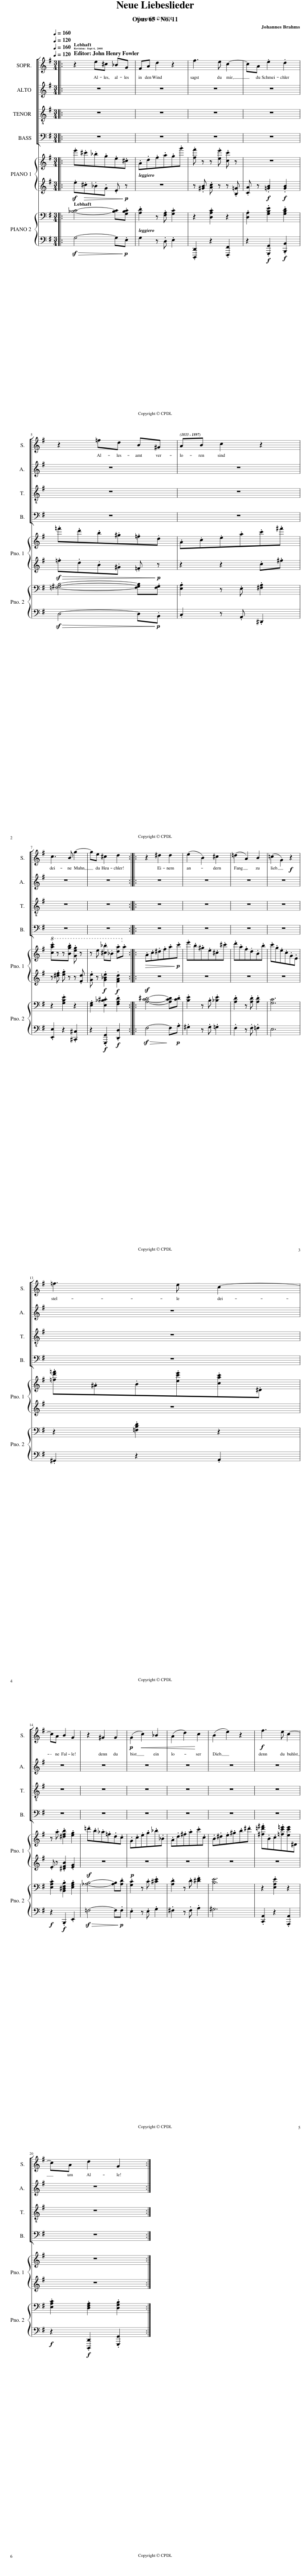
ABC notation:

X:1
%%score [ 1 ] { 2 | 3 } { 4 | 5 }
L:1/8
Q:1/4=160
M:3/4
I:linebreak $
K:G
V:1 treble
V:2 treble
V:3 treble
V:4 bass
V:5 bass
V:1
|: z2 e^c _BG | FA d2 z2 | f3 e c2- | cA .e2 .d2 |$ z2 =fd B^G | %5
 AB c2 z2 |$ c3 B g2- | ge ^c2 d2 :: z2 ^d2 d2 | (e2 B2) ^c2 | %10
 (=d2 A2) B2 | (=c2 G2)!f! z2 |$ =f3 e c2- |$ cA B2 G2 | z2 ^G2 G2 | %15
!p! (G2!<(! c2) _B2 | (A2 d2)!<)! c2 | (B2 e2) z2 |!f! f3 e c2- |$ cA d2 G2 :| %20
V:2
|: .e'.^c'._b.g.e.^c | .A.d.f.a.g.g' | .[ff'] z z .[ee'] .[cc'] z | z6 |$ .=f'.d'.b.^g.=f.d | %5
 .A.c.e.a.c'.^f' |$!8va(! .[c'a'c'']zz.[bg'b'] .[ge'g'] z | z e' .[^c'_b']._b .[d'a']!8va)!.a ::!>(! .A.c.^d.f.a!>)!!p!.c' | .e'.b.^g.e.^c.^c' | %10
 .d'.a.f.d.B.b | .c'.g.e.c.G.E |$ .[=fd'=f'].^A.B.[ec'e'].[cac'].^D |$ z .a .[^dfb]2 .[eg]2 | .=d'.b._a.=f.d.c | %15
 .G.c.e.g._b._B | .A.d.^f.a.c'.c | .B.^d.e.^g.b.^d' | .[^f=d'^f'].B.c.[=fc'=e'][ec'e']^D |$ z6 :| %20
V:3
|: .e!>(!.^c._B.G .E!>)!!p! z | z6 | z .[^GB] .[Ac] z z .[B,=G] | .[CA] z!f! .[=GB]2!f! .[GB]2 |$!>(! .=f.d.B.^G .=F!>)!!p! z | %5
 z2 z2 .c.^f |$ z .[^df] .[eg] z z .[Fd] | .[Ge] z!f! .[G_Be]2!f! .[FAd]2 :: z6 | z6 | %10
 z6 | z6 |$ z6 |$ .E z .[^DFB]2 .[EG]2 | z6 | %15
!p! z6 | z6 | z6 | z6 |$ z6 :| %20
V:4
|: [_B,C]4- [B,C].[G,B,C] | .[A,D]2 z .[F,A,] .[G,C]2 | z2 .[D,A,C]2 z2 | .[D,A,]2 .[G,B,E]2 .[G,B,D]2 |$ [=F,^G,B,]4- [F,G,B,].[F,G,] | %5
 .[E,A,]2 z .E, .[^F,A,]2 |$ z2 .[G,B,E]2 z2 | .[E,G,]2 .[E,_B,^C]2 .[F,A,D]2 :: [A,C^D]4- [A,CD].[CD] | .[B,E]2 z .B, .[_B,E]2 | %10
 .[A,D]2 z .[A,D] .[A,D]2 | [G,C]6 |$ z2 .[=F,B,D]2 z2 |$ .[E,A,C]2 .[B,,^D,F,B,]2 .[E,G,B,]2 | [_A,B,]4- [A,B,].[A,D] | %15
 .[G,C]2 z .C .[^CE]2 | .[A,D]2 z .D .[^DF]2 | [B,E]6 | z2 .[E,A,E]2 z2 |$ .[E,A,C]2 .[D,F,A,]2 .[D,G,B,]2 :| %20
V:5
|:!>(! G,4- G,!>)!!p!.E, | G,2 z .D, .E,2 | .[D,,,D,,]2 z2 .[F,,,F,,]2 | z2!f! .[G,,,G,,]2!f! .[B,,,B,,]2 |$!>(! D,4- D,!>)!!p!.B,, | %5
 .C,2 z .A,, .^D,,2 |$ .[E,,E,]2 z2 .[^C,,^C,]2 | z2!f! .[G,,,G,,]2!f! .[D,,D,]2 ::!>(! F,4-!>)! F,!p!.A, | .^G,2 z .G, .=G,2 | %10
 .F,2 z .F, .=F,2 | E,6 |$ .^G,,2 z2 .A,,2 |$!f! z2!f! .B,,,2 .E,,2 |!>(! =F,4- F,!>)!!p!.F, | %15
 .E,2 z .E, .G,2 | .^F,2 z .F, .A,2 | ^G,6 | .[C,,A,,]2 z2 .[A,,,A,,]2 |$!f! z2!f! .[D,,,D,,]2 .[G,,,G,,]2 :| %20
